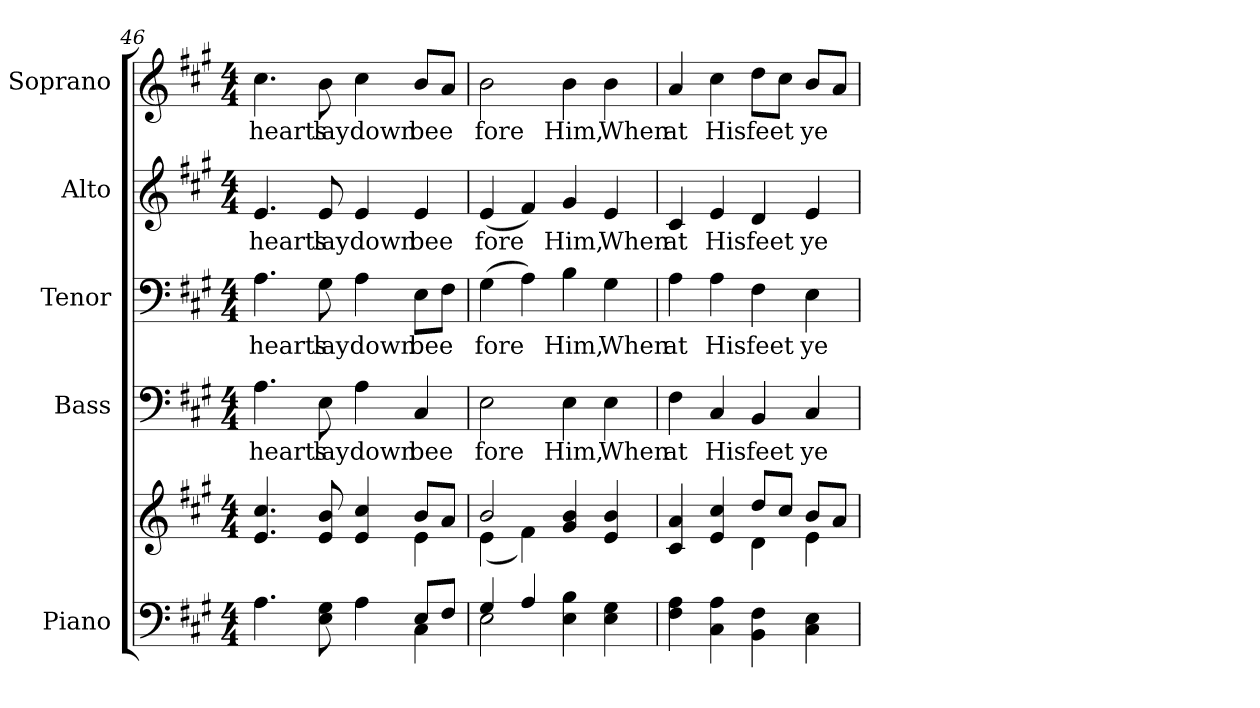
**kern	**kern	**kern	**text	**kern	**text	**kern	**text	**kern	**text
*part5	*part5	*part4	*part4	*part3	*part3	*part2	*part2	*part1	*part1
*staff6	*staff5	*staff4	*staff4	*staff3	*staff3	*staff2	*staff2	*staff1	*staff1
*I"Piano	*	*I"Bass	*	*I"Tenor	*	*I"Alto	*	*I"Soprano	*
*I'Pno.	*	*I'B.	*	*I'T.	*	*I'A.	*	*I'S.	*
!!LO:PB:g=z
*clefF4	*clefG2	*clefF4	*	*clefF4	*	*clefG2	*	*clefG2	*
*k[f#c#g#]	*k[f#c#g#]	*k[f#c#g#]	*	*k[f#c#g#]	*	*k[f#c#g#]	*	*k[f#c#g#]	*
*A:	*A:	*A:	*	*A:	*	*A:	*	*A:	*
*M4/4	*M4/4	*M4/4	*	*M4/4	*	*M4/4	*	*M4/4	*
=46	=46	=46	=46	=46	=46	=46	=46	=46	=46
*^	*^	*	*	*	*	*	*	*	*
!	!	!	!	!	!LO:LY:b:color=#000000	!	!	!	!	!	!
!	!	!	!	!	!	!	!LO:LY:b:color=#000000	!	!	!	!
!	!	!	!	!	!	!	!	!	!LO:LY:b:color=#000000	!	!
!	!	!	!	!	!	!	!	!	!	!	!LO:LY:b:color=#000000
4.Ai\	2ryy	4.ei/ 4.cc#i	2ryy	4.Ai\	hearts	4.Ai\	hearts	4.ei/	hearts	4.cc#i\	hearts
!	!	!	!	!	!LO:LY:b:color=#000000	!	!	!	!	!	!
!	!	!	!	!	!	!	!LO:LY:b:color=#000000	!	!	!	!
!	!	!	!	!	!	!	!	!	!LO:LY:b:color=#000000	!	!
!	!	!	!	!	!	!	!	!	!	!	!LO:LY:b:color=#000000
8Ei\ 8G#i	.	8ei/ 8bi	.	8Ei\	lay	8G#i\	lay	8ei/	lay	8bi\	lay
!	!	!	!	!	!LO:LY:b:color=#000000	!	!	!	!	!	!
!	!	!	!	!	!	!	!LO:LY:b:color=#000000	!	!	!	!
!	!	!	!	!	!	!	!	!	!LO:LY:b:color=#000000	!	!
!	!	!	!	!	!	!	!	!	!	!	!LO:LY:b:color=#000000
4Ai\	4ryy	4ei/ 4cc#i	4ryy	4Ai\	down	4Ai\	down	4ei/	down	4cc#i\	down
!	!	!	!	!	!LO:LY:b:color=#000000	!	!	!	!	!	!
!	!	!	!	!	!	!	!LO:LY:b:color=#000000	!	!	!	!
!	!	!	!	!	!	!	!	!	!LO:LY:b:color=#000000	!	!
!	!	!	!	!	!	!	!	!	!	!	!LO:LY:b:color=#000000
8Ei/L	4C#i\	8bi/L	4ei\	4C#i/	bee	8Ei\L	bee	4ei/	bee	8bi/L	bee
8F#i/J	.	8ai/J	.	.	.	8F#i\J	.	.	.	8ai/J	.
=47	=47	=47	=47	=47	=47	=47	=47	=47	=47	=47	=47
!	!	!	!	!	!LO:LY:b:color=#000000	!	!	!	!	!	!
!	!	!	!	!	!	!	!LO:LY:b:color=#000000	!	!	!	!
!	!	!	!	!	!	!	!	!	!LO:LY:b:color=#000000	!	!
!	!	!	!	!	!	!	!	!	!	!	!LO:LY:b:color=#000000
4G#i/	2Ei\	2bi/	(4ei\	2Ei\	fore	(4G#i\	fore	(4ei/	fore	2bi\	fore
4Ai/	.	.	4f#i\)	.	.	4Ai\)	.	4f#i/)	.	.	.
!	!	!	!	!	!LO:LY:b:color=#000000	!	!	!	!	!	!
!	!	!	!	!	!	!	!LO:LY:b:color=#000000	!	!	!	!
!	!	!	!	!	!	!	!	!	!LO:LY:b:color=#000000	!	!
!	!	!	!	!	!	!	!	!	!	!	!LO:LY:b:color=#000000
4Ei\ 4Bi	2ryy	4g#i/ 4bi	2ryy	4Ei\	Him,	4Bi\	Him,	4g#i/	Him,	4bi\	Him,
!	!	!	!	!	!LO:LY:b:color=#000000	!	!	!	!	!	!
!	!	!	!	!	!	!	!LO:LY:b:color=#000000	!	!	!	!
!	!	!	!	!	!	!	!	!	!LO:LY:b:color=#000000	!	!
!	!	!	!	!	!	!	!	!	!	!	!LO:LY:b:color=#000000
4Ei\ 4G#i	.	4ei/ 4bi	.	4Ei\	When	4G#i\	When	4ei/	When	4bi\	When
*v	*v	*	*	*	*	*	*	*	*	*	*
!!LO:PB:g=z
=48	=48	=48	=48	=48	=48	=48	=48	=48	=48	=48
!	!	!	!	!LO:LY:b:color=#000000	!	!	!	!	!	!
!	!	!	!	!	!	!LO:LY:b:color=#000000	!	!	!	!
!	!	!	!	!	!	!	!	!LO:LY:b:color=#000000	!	!
!	!	!	!	!	!	!	!	!	!	!LO:LY:b:color=#000000
4F#i\ 4Ai	4c#i/ 4ai	2ryy	4F#i\	at	4Ai\	at	4c#i/	at	4ai/	at
!	!	!	!	!LO:LY:b:color=#000000	!	!	!	!	!	!
!	!	!	!	!	!	!LO:LY:b:color=#000000	!	!	!	!
!	!	!	!	!	!	!	!	!LO:LY:b:color=#000000	!	!
!	!	!	!	!	!	!	!	!	!	!LO:LY:b:color=#000000
4C#i\ 4Ai	4ei/ 4cc#i	.	4C#i/	His	4Ai\	His	4ei/	His	4cc#i\	His
!	!	!	!	!LO:LY:b:color=#000000	!	!	!	!	!	!
!	!	!	!	!	!	!LO:LY:b:color=#000000	!	!	!	!
!	!	!	!	!	!	!	!	!LO:LY:b:color=#000000	!	!
!	!	!	!	!	!	!	!	!	!	!LO:LY:b:color=#000000
4BBi\ 4F#i	8ddi/L	4di\	4BBi/	feet	4F#i\	feet	4di/	feet	8ddi\L	feet
.	8cc#i/J	.	.	.	.	.	.	.	8cc#i\J	.
!	!	!	!	!LO:LY:b:color=#000000	!	!	!	!	!	!
!	!	!	!	!	!	!LO:LY:b:color=#000000	!	!	!	!
!	!	!	!	!	!	!	!	!LO:LY:b:color=#000000	!	!
!	!	!	!	!	!	!	!	!	!	!LO:LY:b:color=#000000
4C#i\ 4Ei	8bi/L	4ei\	4C#i/	ye	4Ei\	ye	4ei/	ye	8bi/L	ye
.	8ai/J	.	.	.	.	.	.	.	8ai/J	.
*	*v	*v	*	*	*	*	*	*	*	*
=	=	=	=	=	=	=	=	=	=
*-	*-	*-	*-	*-	*-	*-	*-	*-	*-
